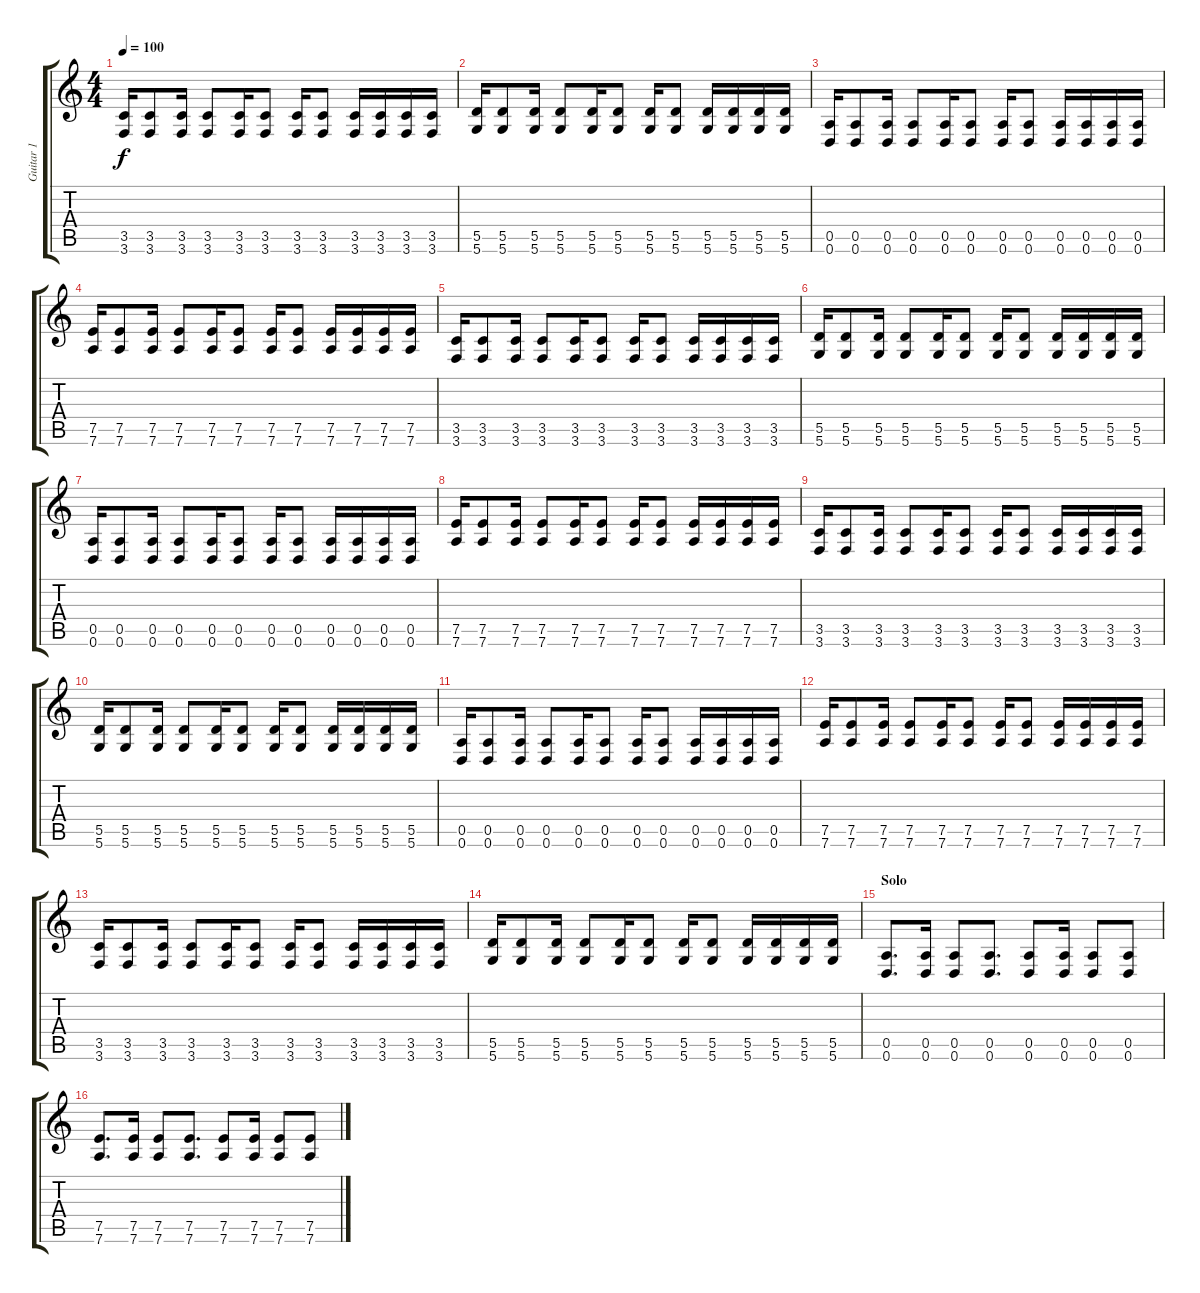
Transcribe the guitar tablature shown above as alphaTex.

\track ("Guitar 1" "Guitar 1") {instrument distortionguitar}
\staff {score tabs}
\tuning (E4 B3 G3 D3 A2 D2) {hide}
\ts (4 4)
\tempo 100
\clef g2
\ks c
(3.5 3.6).16{dy f} (3.5 3.6).8 (3.5 3.6).16 (3.5 3.6).8 (3.5 3.6).16 (3.5 3.6).8 (3.5 3.6).16 (3.5 3.6).8 (3.5 3.6).16 (3.5 3.6).16 (3.5 3.6).16 (3.5 3.6).16 |
(5.5 5.6).16 (5.5 5.6).8 (5.5 5.6).16 (5.5 5.6).8 (5.5 5.6).16 (5.5 5.6).8 (5.5 5.6).16 (5.5 5.6).8 (5.5 5.6).16 (5.5 5.6).16 (5.5 5.6).16 (5.5 5.6).16 |
(0.5 0.6).16 (0.5 0.6).8 (0.5 0.6).16 (0.5 0.6).8 (0.5 0.6).16 (0.5 0.6).8 (0.5 0.6).16 (0.5 0.6).8 (0.5 0.6).16 (0.5 0.6).16 (0.5 0.6).16 (0.5 0.6).16 |
(7.5 7.6).16 (7.5 7.6).8 (7.5 7.6).16 (7.5 7.6).8 (7.5 7.6).16 (7.5 7.6).8 (7.5 7.6).16 (7.5 7.6).8 (7.5 7.6).16 (7.5 7.6).16 (7.5 7.6).16 (7.5 7.6).16 |
(3.5 3.6).16 (3.5 3.6).8 (3.5 3.6).16 (3.5 3.6).8 (3.5 3.6).16 (3.5 3.6).8 (3.5 3.6).16 (3.5 3.6).8 (3.5 3.6).16 (3.5 3.6).16 (3.5 3.6).16 (3.5 3.6).16 |
(5.5 5.6).16 (5.5 5.6).8 (5.5 5.6).16 (5.5 5.6).8 (5.5 5.6).16 (5.5 5.6).8 (5.5 5.6).16 (5.5 5.6).8 (5.5 5.6).16 (5.5 5.6).16 (5.5 5.6).16 (5.5 5.6).16 |
(0.5 0.6).16 (0.5 0.6).8 (0.5 0.6).16 (0.5 0.6).8 (0.5 0.6).16 (0.5 0.6).8 (0.5 0.6).16 (0.5 0.6).8 (0.5 0.6).16 (0.5 0.6).16 (0.5 0.6).16 (0.5 0.6).16 |
(7.5 7.6).16 (7.5 7.6).8 (7.5 7.6).16 (7.5 7.6).8 (7.5 7.6).16 (7.5 7.6).8 (7.5 7.6).16 (7.5 7.6).8 (7.5 7.6).16 (7.5 7.6).16 (7.5 7.6).16 (7.5 7.6).16 |
(3.5 3.6).16 (3.5 3.6).8 (3.5 3.6).16 (3.5 3.6).8 (3.5 3.6).16 (3.5 3.6).8 (3.5 3.6).16 (3.5 3.6).8 (3.5 3.6).16 (3.5 3.6).16 (3.5 3.6).16 (3.5 3.6).16 |
(5.5 5.6).16 (5.5 5.6).8 (5.5 5.6).16 (5.5 5.6).8 (5.5 5.6).16 (5.5 5.6).8 (5.5 5.6).16 (5.5 5.6).8 (5.5 5.6).16 (5.5 5.6).16 (5.5 5.6).16 (5.5 5.6).16 |
(0.5 0.6).16 (0.5 0.6).8 (0.5 0.6).16 (0.5 0.6).8 (0.5 0.6).16 (0.5 0.6).8 (0.5 0.6).16 (0.5 0.6).8 (0.5 0.6).16 (0.5 0.6).16 (0.5 0.6).16 (0.5 0.6).16 |
(7.5 7.6).16 (7.5 7.6).8 (7.5 7.6).16 (7.5 7.6).8 (7.5 7.6).16 (7.5 7.6).8 (7.5 7.6).16 (7.5 7.6).8 (7.5 7.6).16 (7.5 7.6).16 (7.5 7.6).16 (7.5 7.6).16 |
(3.5 3.6).16 (3.5 3.6).8 (3.5 3.6).16 (3.5 3.6).8 (3.5 3.6).16 (3.5 3.6).8 (3.5 3.6).16 (3.5 3.6).8 (3.5 3.6).16 (3.5 3.6).16 (3.5 3.6).16 (3.5 3.6).16 |
(5.5 5.6).16 (5.5 5.6).8 (5.5 5.6).16 (5.5 5.6).8 (5.5 5.6).16 (5.5 5.6).8 (5.5 5.6).16 (5.5 5.6).8 (5.5 5.6).16 (5.5 5.6).16 (5.5 5.6).16 (5.5 5.6).16 |
\section ("" "Solo")
(0.5 0.6).8{d} (0.5 0.6).16 (0.5 0.6).8 (0.5 0.6).8{d} (0.5 0.6).8 (0.5 0.6).16 (0.5 0.6).8 (0.5 0.6).8 |
(7.5 7.6).8{d} (7.5 7.6).16 (7.5 7.6).8 (7.5 7.6).8{d} (7.5 7.6).8 (7.5 7.6).16 (7.5 7.6).8 (7.5 7.6).8
